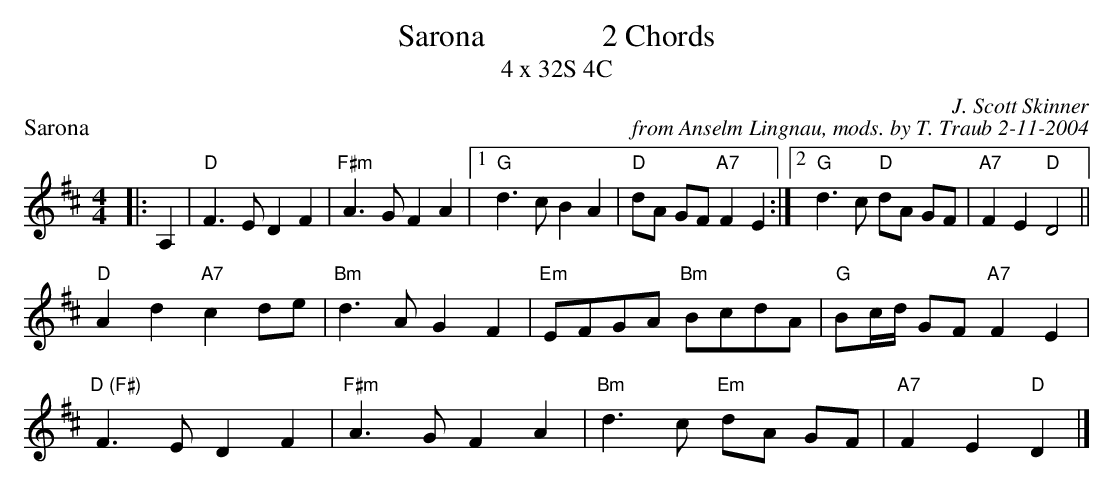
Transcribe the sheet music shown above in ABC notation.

X:1
T: Sarona               2 Chords
T: 4 x 32S 4C
P: Sarona
C: J. Scott Skinner
C: from Anselm Lingnau, mods. by T. Traub 2-11-2004
M: 4/4
L: 1/8
K: D
|: A,2 | "D"F3 E D2 F2 | "F#m"A3 G F2 A2 |1 "G"d3 c B2 A2 | "D"dA GF "A7"F2 E2:|2 "G"d3 c "D"dA GF | "A7"F2 E2 "D"D4 ||
"D"A2 d2 "A7"c2 de | "Bm"d3 A G2 F2 | "Em"EFGA "Bm"BcdA | "G"Bc/d/ GF "A7"F2 E2 |
"D (F#)"F3 E D2 F2 | "F#m"A3 G F2 A2 | "Bm"d3 c "Em"dA GF | "A7"F2 E2 "D"D2 |]
